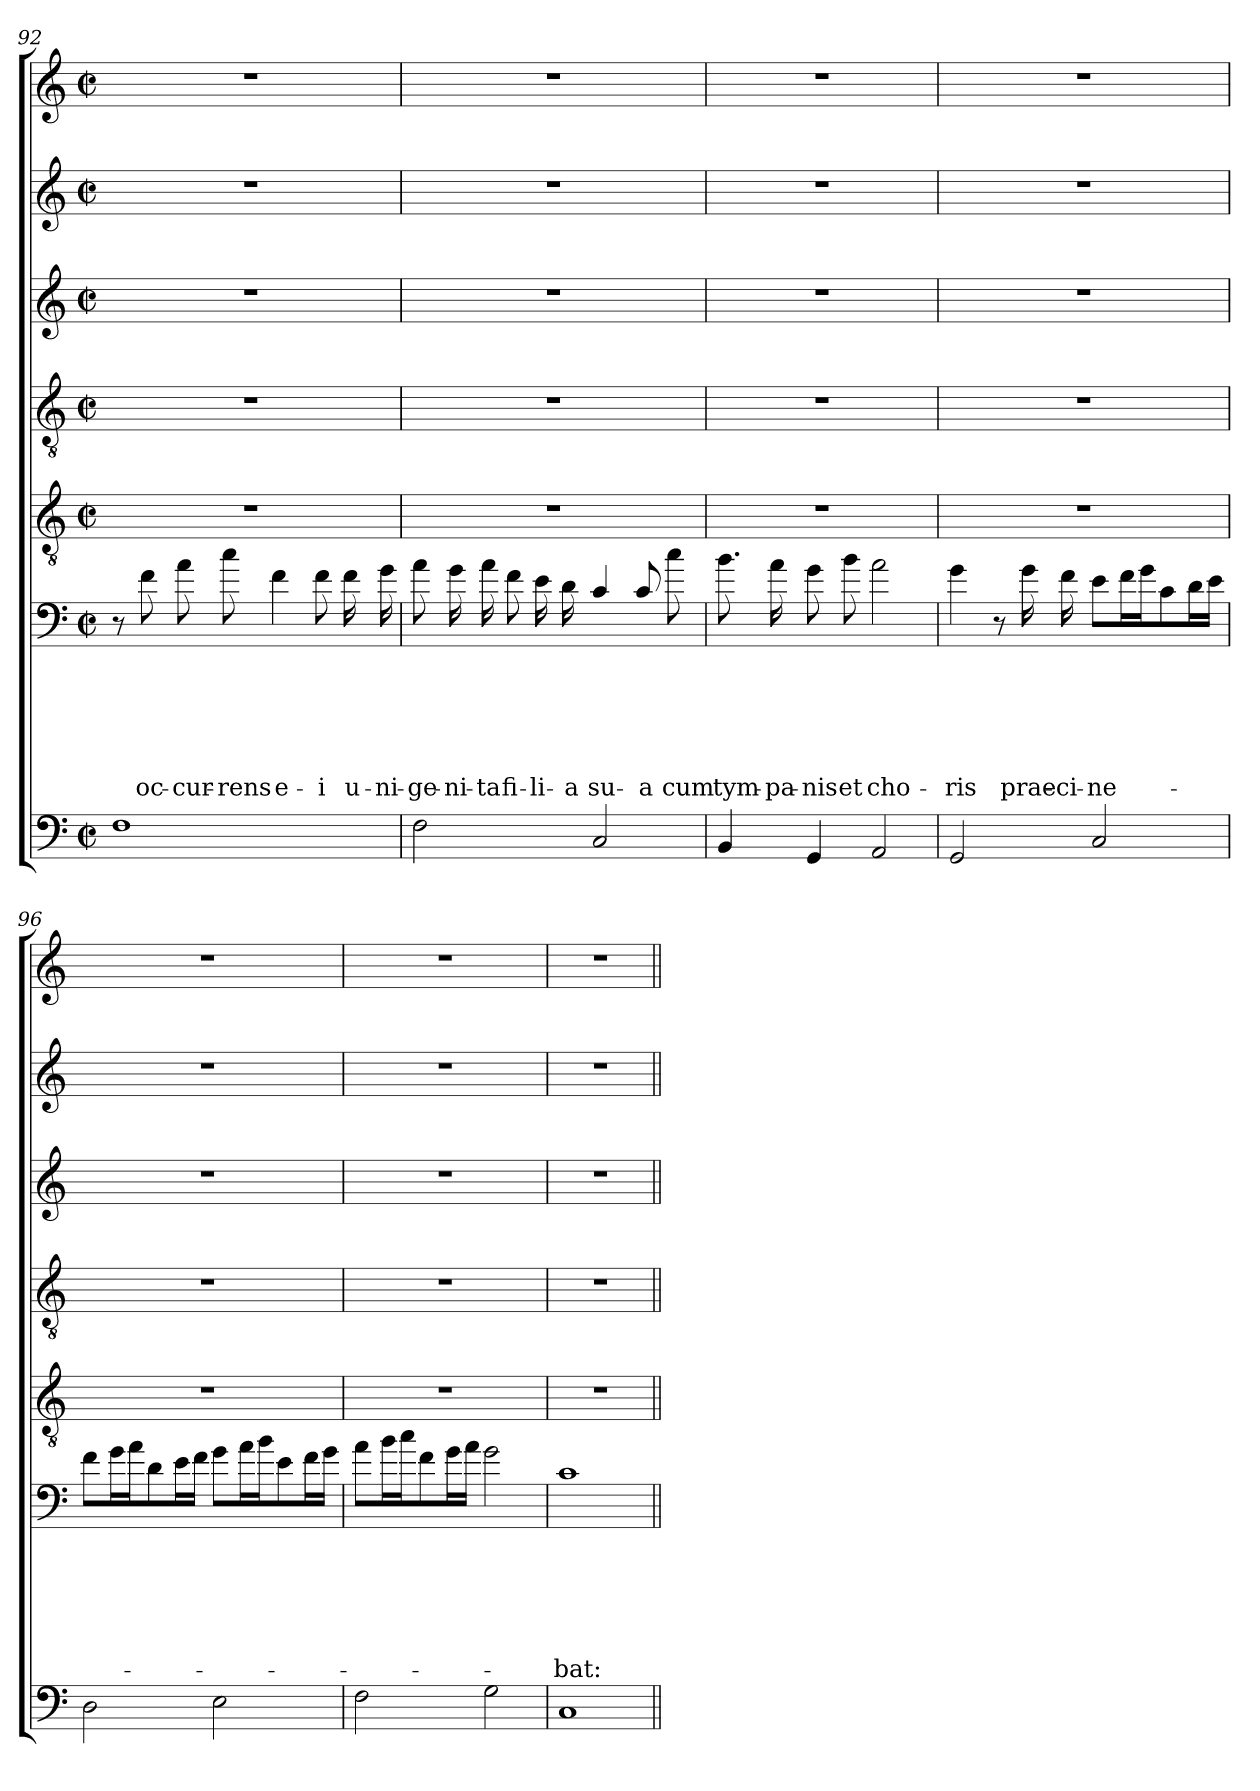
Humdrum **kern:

**kern	**kern	**text	**text	**text	**text	**text	**text	**kern	**kern	**kern	**kern	**kern
*part7	*part6	*part6	*part6	*part6	*part6	*part6	*part6	*part5	*part4	*part3	*part2	*part1
*staff7	*staff6	*staff6	*staff6	*staff6	*staff6	*staff6	*staff6	*staff5	*staff4	*staff3	*staff2	*staff1
*clefF4	*clefF4	*	*	*	*	*	*	*clefGv2	*clefGv2	*clefG2	*clefG2	*clefG2
*	*ITrd8c14	*	*	*	*	*	*	*	*	*	*	*
*k[]	*k[]	*	*	*	*	*	*	*k[]	*k[]	*k[]	*k[]	*k[]
*C:	*C:	*	*	*	*	*	*	*C:	*C:	*C:	*C:	*C:
*M2/2	*M2/2	*	*	*	*	*	*	*M2/2	*M2/2	*M2/2	*M2/2	*M2/2
*met(c|)	*met(c|)	*	*	*	*	*	*	*met(c|)	*met(c|)	*met(c|)	*met(c|)	*met(c|)
=92	=92	=92	=92	=92	=92	=92	=92	=92	=92	=92	=92	=92
1F	8r	.	.	.	.	.	.	1r	1r	1r	1r	1r
!	!	!	!	!	!	!	!LO:LY:b	!	!	!	!	!
.	8F\	.	.	.	.	.	oc-	.	.	.	.	.
!	!	!	!	!	!	!	!LO:LY:b	!	!	!	!	!
.	8A\	.	.	.	.	.	-cur-	.	.	.	.	.
!	!	!	!	!	!	!	!LO:LY:b	!	!	!	!	!
.	8c\	.	.	.	.	.	-rens	.	.	.	.	.
!	!	!	!	!	!	!	!LO:LY:b	!	!	!	!	!
.	4F\	.	.	.	.	.	e-	.	.	.	.	.
!	!	!	!	!	!	!	!LO:LY:b	!	!	!	!	!
.	8F\	.	.	.	.	.	-i	.	.	.	.	.
!	!	!	!	!	!	!	!LO:LY:b	!	!	!	!	!
.	16F\	.	.	.	.	.	u-	.	.	.	.	.
!	!	!	!	!	!	!	!LO:LY:b	!	!	!	!	!
.	16G\	.	.	.	.	.	-ni-	.	.	.	.	.
=93	=93	=93	=93	=93	=93	=93	=93	=93	=93	=93	=93	=93
!	!	!	!	!	!	!	!LO:LY:b	!	!	!	!	!
2F\	8A\	.	.	.	.	.	-ge-	1r	1r	1r	1r	1r
!	!	!	!	!	!	!	!LO:LY:b	!	!	!	!	!
.	16G\	.	.	.	.	.	-ni-	.	.	.	.	.
!	!	!	!	!	!	!	!LO:LY:b	!	!	!	!	!
.	16A\	.	.	.	.	.	-ta	.	.	.	.	.
!	!	!	!	!	!	!	!LO:LY:b	!	!	!	!	!
.	8F\	.	.	.	.	.	fi-	.	.	.	.	.
!	!	!	!	!	!	!	!LO:LY:b	!	!	!	!	!
.	16E\	.	.	.	.	.	-li-	.	.	.	.	.
!	!	!	!	!	!	!	!LO:LY:b	!	!	!	!	!
.	16D\	.	.	.	.	.	-a	.	.	.	.	.
!	!	!	!	!	!	!	!LO:LY:b	!	!	!	!	!
2C/	4C/	.	.	.	.	.	su-	.	.	.	.	.
!	!	!	!	!	!	!	!LO:LY:b	!	!	!	!	!
.	8C/	.	.	.	.	.	-a	.	.	.	.	.
!	!	!	!	!	!	!	!LO:LY:b	!	!	!	!	!
.	8c\	.	.	.	.	.	cum	.	.	.	.	.
!!LO:LB:g=z
=94	=94	=94	=94	=94	=94	=94	=94	=94	=94	=94	=94	=94
!	!	!	!	!	!	!	!LO:LY:b	!	!	!	!	!
4BB/	8.B\	.	.	.	.	.	tym-	1r	1r	1r	1r	1r
!	!	!	!	!	!	!	!LO:LY:b	!	!	!	!	!
.	16A\	.	.	.	.	.	-pa-	.	.	.	.	.
!	!	!	!	!	!	!	!LO:LY:b	!	!	!	!	!
4GG/	8G\	.	.	.	.	.	-nis	.	.	.	.	.
!	!	!	!	!	!	!	!LO:LY:b	!	!	!	!	!
.	8B\	.	.	.	.	.	et	.	.	.	.	.
!	!	!	!	!	!	!	!LO:LY:b	!	!	!	!	!
2AA/	2A\	.	.	.	.	.	cho-	.	.	.	.	.
=95	=95	=95	=95	=95	=95	=95	=95	=95	=95	=95	=95	=95
!	!	!	!	!	!	!	!LO:LY:b	!	!	!	!	!
2GG/	4G\	.	.	.	.	.	-ris	1r	1r	1r	1r	1r
.	8r	.	.	.	.	.	.	.	.	.	.	.
!	!	!	!	!	!	!	!LO:LY:b	!	!	!	!	!
.	16G\	.	.	.	.	.	prae-	.	.	.	.	.
!	!	!	!	!	!	!	!LO:LY:b	!	!	!	!	!
.	16F\	.	.	.	.	.	-ci-	.	.	.	.	.
!	!	!	!	!	!	!	!LO:LY:b	!	!	!	!	!
2C/	8E\L	.	.	.	.	.	-ne-	.	.	.	.	.
.	16F\L	.	.	.	.	.	.	.	.	.	.	.
.	16G\J	.	.	.	.	.	.	.	.	.	.	.
.	8C\	.	.	.	.	.	.	.	.	.	.	.
.	16D\L	.	.	.	.	.	.	.	.	.	.	.
.	16E\JJ	.	.	.	.	.	.	.	.	.	.	.
=96	=96	=96	=96	=96	=96	=96	=96	=96	=96	=96	=96	=96
2D\	8F\L	.	.	.	.	.	.	1r	1r	1r	1r	1r
.	16G\L	.	.	.	.	.	.	.	.	.	.	.
.	16A\J	.	.	.	.	.	.	.	.	.	.	.
.	8D\	.	.	.	.	.	.	.	.	.	.	.
.	16E\L	.	.	.	.	.	.	.	.	.	.	.
.	16F\JJ	.	.	.	.	.	.	.	.	.	.	.
2E\	8G\L	.	.	.	.	.	.	.	.	.	.	.
.	16A\L	.	.	.	.	.	.	.	.	.	.	.
.	16B\J	.	.	.	.	.	.	.	.	.	.	.
.	8E\	.	.	.	.	.	.	.	.	.	.	.
.	16F\L	.	.	.	.	.	.	.	.	.	.	.
.	16G\JJ	.	.	.	.	.	.	.	.	.	.	.
=97	=97	=97	=97	=97	=97	=97	=97	=97	=97	=97	=97	=97
2F\	8A\L	.	.	.	.	.	.	1r	1r	1r	1r	1r
.	16B\L	.	.	.	.	.	.	.	.	.	.	.
.	16c\J	.	.	.	.	.	.	.	.	.	.	.
.	8F\	.	.	.	.	.	.	.	.	.	.	.
.	16G\L	.	.	.	.	.	.	.	.	.	.	.
.	16A\JJ	.	.	.	.	.	.	.	.	.	.	.
2G\	2G\	.	.	.	.	.	.	.	.	.	.	.
=98	=98	=98	=98	=98	=98	=98	=98	=98	=98	=98	=98	=98
!	!	!	!	!	!	!	!LO:LY:b	!	!	!	!	!
1C	1C	.	.	.	.	.	-bat:	1r	1r	1r	1r	1r
=||	=||	=||	=||	=||	=||	=||	=||	=||	=||	=||	=||	=||
*-	*-	*-	*-	*-	*-	*-	*-	*-	*-	*-	*-	*-
